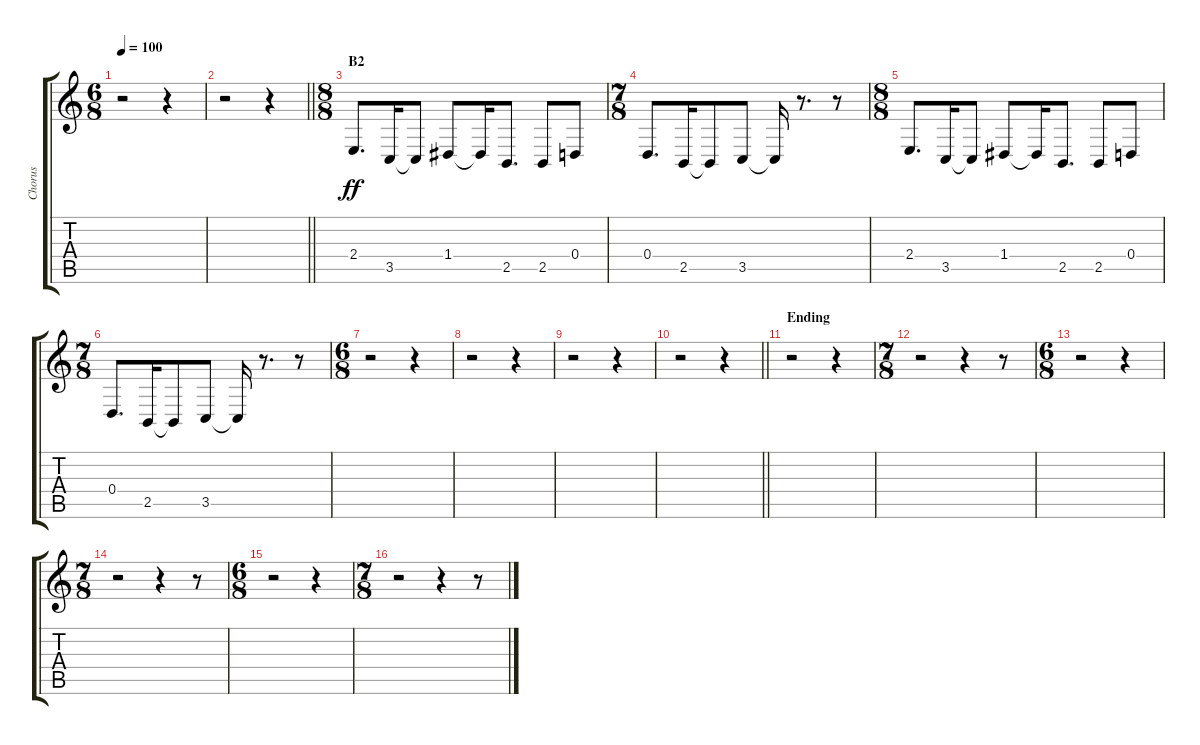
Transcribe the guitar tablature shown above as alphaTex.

\track ("Chorus" "Chorus") {instrument voiceoohs}
\staff {score tabs}
\tuning (E4 B3 G3 D3 A2 E2) {hide}
\ts (6 8)
\tempo 100
\clef g2
\ks c
r.2{dy ff} r.4 |
\barLineRight lightlight
r.2 r.4 |
\ts (8 8)
\section ("" "B2")
2.4.8{d} 3.5.16 3.5{t}.8 1.4.8 1.4{t}.16 2.5.8{d} 2.5.8 0.4.8 |
\ts (7 8)
0.4.8{d} 2.5.16 2.5{t}.8 3.5.8 3.5{t}.16 r.8{d} r.8 |
\ts (8 8)
2.4.8{d} 3.5.16 3.5{t}.8 1.4.8 1.4{t}.16 2.5.8{d} 2.5.8 0.4.8 |
\ts (7 8)
0.4.8{d} 2.5.16 2.5{t}.8 3.5.8 3.5{t}.16 r.8{d} r.8 |
\ts (6 8)
r.2 r.4 |
r.2 r.4 |
r.2 r.4 |
\barLineRight lightlight
r.2 r.4 |
\section ("" "Ending")
r.2 r.4 |
\ts (7 8)
r.2 r.4 r.8 |
\ts (6 8)
r.2 r.4 |
\ts (7 8)
r.2 r.4 r.8 |
\ts (6 8)
r.2 r.4 |
\ts (7 8)
r.2 r.4 r.8
